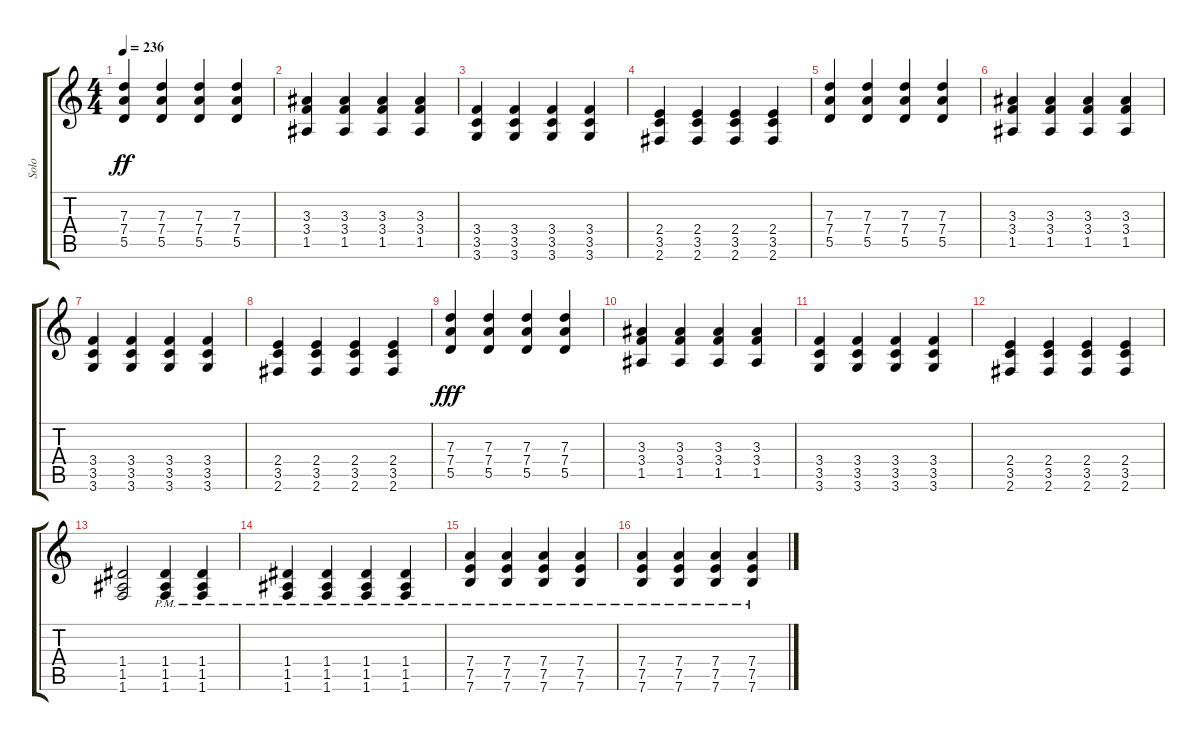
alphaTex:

\track ("Solo" "Solo") {instrument distortionguitar}
\staff {score tabs}
\tuning (E4 B3 G3 D3 A2 E2) {hide}
\ts (4 4)
\tempo 236
\clef g2
\ks c
(7.3 7.4 5.5).4{dy ff} (7.3 7.4 5.5).4 (7.3 7.4 5.5).4 (7.3 7.4 5.5).4 |
(3.3 3.4 1.5).4 (3.3 3.4 1.5).4 (3.3 3.4 1.5).4 (3.3 3.4 1.5).4 |
(3.4 3.5 3.6).4 (3.4 3.5 3.6).4 (3.4 3.5 3.6).4 (3.4 3.5 3.6).4 |
(2.4 3.5 2.6).4 (2.4 3.5 2.6).4 (2.4 3.5 2.6).4 (2.4 3.5 2.6).4 |
(7.3 7.4 5.5).4 (7.3 7.4 5.5).4 (7.3 7.4 5.5).4 (7.3 7.4 5.5).4 |
(3.3 3.4 1.5).4 (3.3 3.4 1.5).4 (3.3 3.4 1.5).4 (3.3 3.4 1.5).4 |
(3.4 3.5 3.6).4 (3.4 3.5 3.6).4 (3.4 3.5 3.6).4 (3.4 3.5 3.6).4 |
(2.4 3.5 2.6).4 (2.4 3.5 2.6).4 (2.4 3.5 2.6).4 (2.4 3.5 2.6).4 |
(7.3 7.4 5.5).4{dy fff} (7.3 7.4 5.5).4 (7.3 7.4 5.5).4 (7.3 7.4 5.5).4 |
(3.3 3.4 1.5).4 (3.3 3.4 1.5).4 (3.3 3.4 1.5).4 (3.3 3.4 1.5).4 |
(3.4 3.5 3.6).4 (3.4 3.5 3.6).4 (3.4 3.5 3.6).4 (3.4 3.5 3.6).4 |
(2.4 3.5 2.6).4 (2.4 3.5 2.6).4 (2.4 3.5 2.6).4 (2.4 3.5 2.6).4 |
(1.4 1.5 1.6).2 (1.4{pm} 1.5{pm} 1.6{pm}).4 (1.4{pm} 1.5{pm} 1.6{pm}).4 |
(1.4{pm} 1.5{pm} 1.6{pm}).4 (1.4{pm} 1.5{pm} 1.6{pm}).4 (1.4{pm} 1.5{pm} 1.6{pm}).4 (1.4{pm} 1.5{pm} 1.6{pm}).4 |
(7.4{pm} 7.5{pm} 7.6{pm}).4 (7.4{pm} 7.5{pm} 7.6{pm}).4 (7.4{pm} 7.5{pm} 7.6{pm}).4 (7.4{pm} 7.5{pm} 7.6{pm}).4 |
(7.4{pm} 7.5{pm} 7.6{pm}).4 (7.4{pm} 7.5{pm} 7.6{pm}).4 (7.4{pm} 7.5{pm} 7.6{pm}).4 (7.4{pm} 7.5{pm} 7.6{pm}).4
